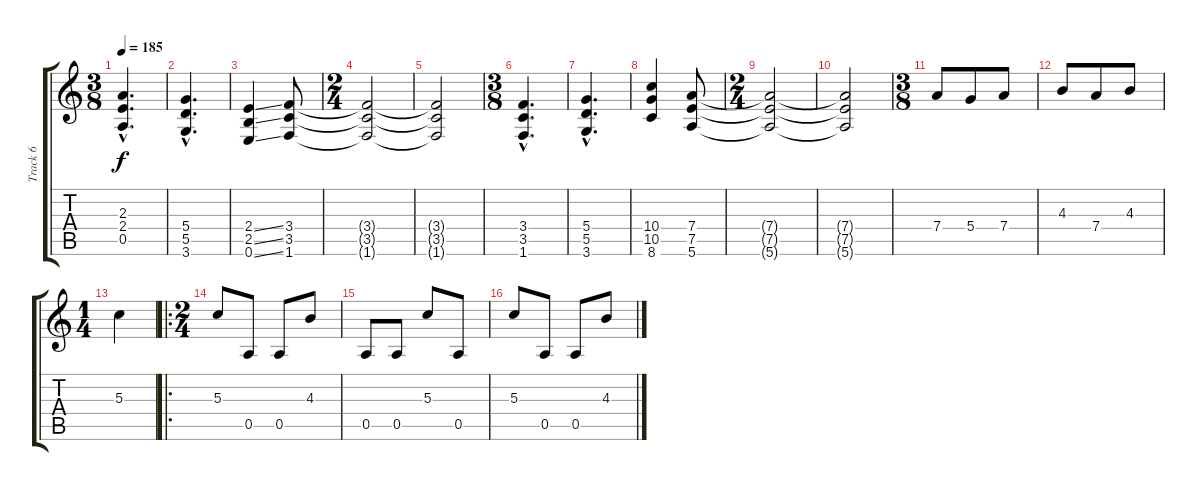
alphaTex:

\track ("Track 6" "Track 6") {instrument distortionguitar}
\staff {score tabs}
\tuning (E4 B3 G3 D3 A2 E2) {hide}
\ts (3 8)
\tempo 185
\clef g2
\ks c
(2.3{hac} 2.4{hac} 0.5{hac}).4{d dy f} |
(5.4{hac} 5.5{hac} 3.6{hac}).4{d} |
(2.4{ss} 2.5{ss} 0.6{ss}).4 (3.4 3.5 1.6).8 |
\ts (2 4)
(3.4{t} 3.5{t} 1.6{t}).2 |
(3.4{t} 3.5{t} 1.6{t}).2 |
\ts (3 8)
(3.4{hac} 3.5{hac} 1.6{hac}).4{d} |
(5.4{hac} 5.5{hac} 3.6{hac}).4{d} |
(10.4 10.5 8.6).4 (7.4 7.5 5.6).8 |
\ts (2 4)
(7.4{t} 7.5{t} 5.6{t}).2 |
(7.4{t} 7.5{t} 5.6{t}).2 |
\ts (3 8)
7.4.8 5.4.8 7.4.8 |
4.3.8 7.4.8 4.3.8 |
\ts (1 4)
5.3.4 |
\ro
\ts (2 4)
5.3.8 0.5.8 0.5.8 4.3.8 |
0.5.8 0.5.8 5.3.8 0.5.8 |
5.3.8 0.5.8 0.5.8 4.3.8
